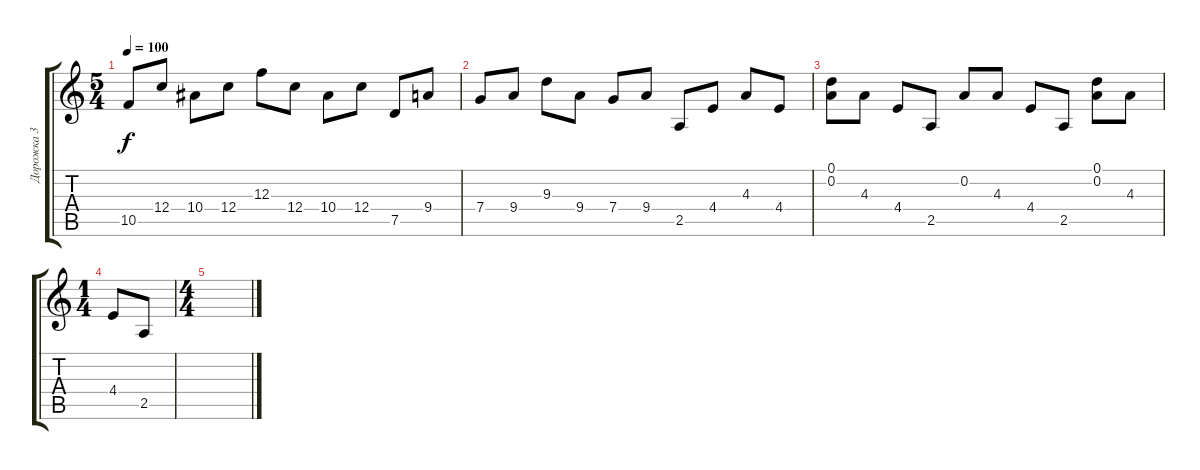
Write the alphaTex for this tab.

\track ("Дорожка 3" "Дорожка 3") {instrument electricguitarjazz}
\staff {score tabs}
\tuning (D4 A3 F3 C3 G2 D2) {hide}
\ts (5 4)
\tempo 100
\clef g2
\ks c
10.5.8{dy f} 12.4.8 10.4.8 12.4.8 12.3.8 12.4.8 10.4.8 12.4.8 7.5.8 9.4.8 |
7.4.8 9.4.8 9.3.8 9.4.8 7.4.8 9.4.8 2.5.8 4.4.8 4.3.8 4.4.8 |
(0.1 0.2).8 4.3.8 4.4.8 2.5.8 0.2.8 4.3.8 4.4.8 2.5.8 (0.1 0.2).8 4.3.8 |
\ts (1 4)
4.4.8 2.5.8 |
\ts (4 4)
